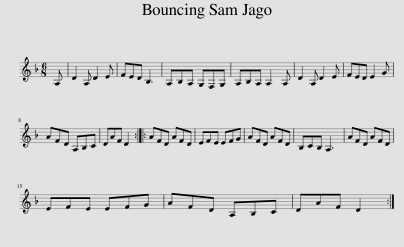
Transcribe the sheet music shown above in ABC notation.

X:1
L:1/8
M:6/8
I:linebreak $
K:Dmin
V:1 treble
V:1
 A, | D2 A, D2 E | FED B,3 | A,B,A, G,F,G, | A,B,A, A,2 A, | %5
 D2 A, D2 E | FED E2 G |$ AFD A,B,C | DAF D2 :: AFD AFD | %10
 EFE EFG | AFD AFD | B,CB, A,3 | AFD AFD |$ EFE EFG | %15
 AFD A,B,C | DAF D2 :| %17
